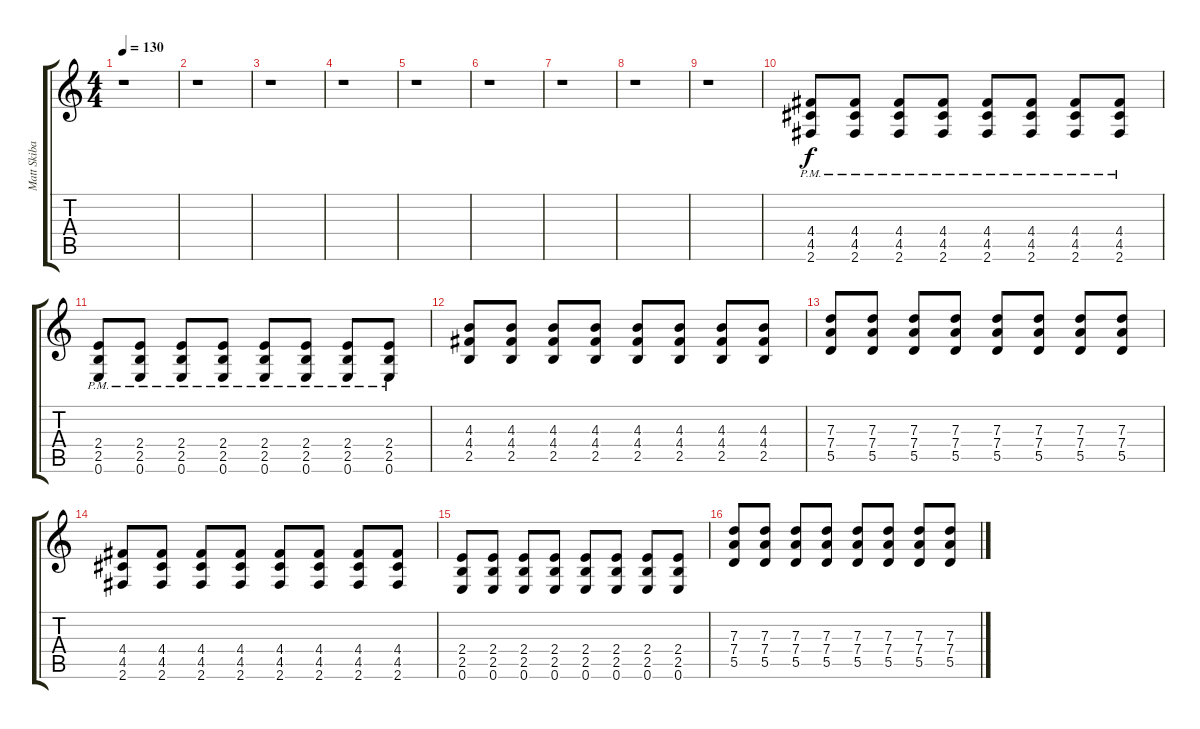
\track ("Matt Skiba 2" "Matt Skiba") {instrument distortionguitar}
\staff {score tabs}
\tuning (E4 B3 G3 D3 A2 E2) {hide}
\ts (4 4)
\tempo 130
\clef g2
\ks c
r.1{dy f} |
r.1 |
r.1 |
r.1 |
r.1 |
r.1 |
r.1 |
r.1 |
r.1 |
(4.4{pm} 4.5{pm} 2.6{pm}).8 (4.4{pm} 4.5{pm} 2.6{pm}).8 (4.4{pm} 4.5{pm} 2.6{pm}).8 (4.4{pm} 4.5{pm} 2.6{pm}).8 (4.4{pm} 4.5{pm} 2.6{pm}).8 (4.4{pm} 4.5{pm} 2.6{pm}).8 (4.4{pm} 4.5{pm} 2.6{pm}).8 (4.4{pm} 4.5{pm} 2.6{pm}).8 |
(2.4{pm} 2.5{pm} 0.6{pm}).8 (2.4{pm} 2.5{pm} 0.6{pm}).8 (2.4{pm} 2.5{pm} 0.6{pm}).8 (2.4{pm} 2.5{pm} 0.6{pm}).8 (2.4{pm} 2.5{pm} 0.6{pm}).8 (2.4{pm} 2.5{pm} 0.6{pm}).8 (2.4{pm} 2.5{pm} 0.6{pm}).8 (2.4{pm} 2.5{pm} 0.6{pm}).8 |
(4.3 4.4 2.5).8 (4.3 4.4 2.5).8 (4.3 4.4 2.5).8 (4.3 4.4 2.5).8 (4.3 4.4 2.5).8 (4.3 4.4 2.5).8 (4.3 4.4 2.5).8 (4.3 4.4 2.5).8 |
(7.3 7.4 5.5).8 (7.3 7.4 5.5).8 (7.3 7.4 5.5).8 (7.3 7.4 5.5).8 (7.3 7.4 5.5).8 (7.3 7.4 5.5).8 (7.3 7.4 5.5).8 (7.3 7.4 5.5).8 |
(4.4 4.5 2.6).8 (4.4 4.5 2.6).8 (4.4 4.5 2.6).8 (4.4 4.5 2.6).8 (4.4 4.5 2.6).8 (4.4 4.5 2.6).8 (4.4 4.5 2.6).8 (4.4 4.5 2.6).8 |
(2.4 2.5 0.6).8 (2.4 2.5 0.6).8 (2.4 2.5 0.6).8 (2.4 2.5 0.6).8 (2.4 2.5 0.6).8 (2.4 2.5 0.6).8 (2.4 2.5 0.6).8 (2.4 2.5 0.6).8 |
(7.3 7.4 5.5).8 (7.3 7.4 5.5).8 (7.3 7.4 5.5).8 (7.3 7.4 5.5).8 (7.3 7.4 5.5).8 (7.3 7.4 5.5).8 (7.3 7.4 5.5).8 (7.3 7.4 5.5).8
